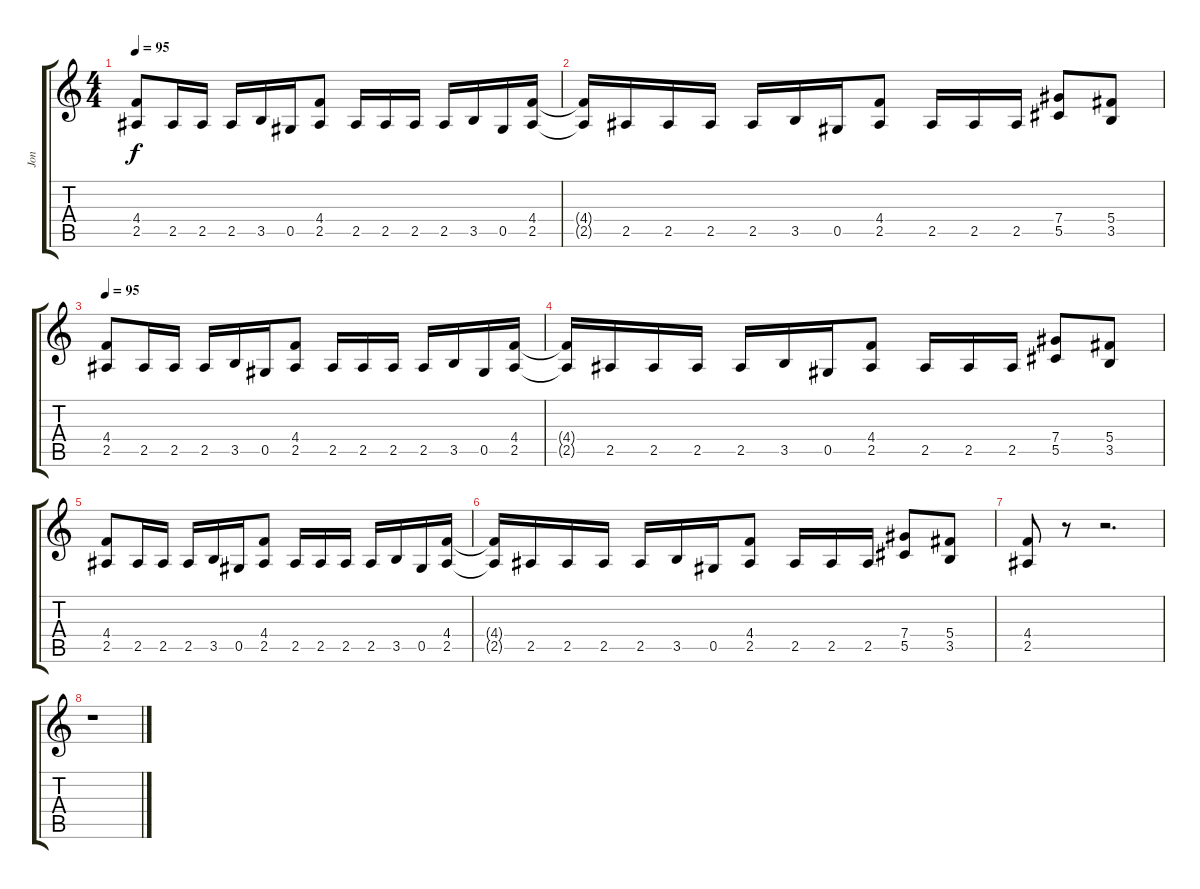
\track ("Jon" "Jon") {instrument distortionguitar}
\staff {score tabs}
\tuning (Eb4 Bb3 Gb3 Db3 Ab2 Eb2) {hide}
\ts (4 4)
\tempo 95
\clef g2
\ks c
(4.4 2.5).8{dy f} 2.5.16 2.5.16 2.5.16 3.5.16 0.5.16 (4.4 2.5).8 2.5.16 2.5.16 2.5.16 2.5.16 3.5.16 0.5.16 (4.4 2.5).16 |
(4.4{t} 2.5{t}).16 2.5.16 2.5.16 2.5.16 2.5.16 3.5.16 0.5.16 (4.4 2.5).8 2.5.16 2.5.16 2.5.16 (7.4 5.5).8 (5.4 3.5).8 |
\tempo 95
(4.4 2.5).8 2.5.16 2.5.16 2.5.16 3.5.16 0.5.16 (4.4 2.5).8 2.5.16 2.5.16 2.5.16 2.5.16 3.5.16 0.5.16 (4.4 2.5).16 |
(4.4{t} 2.5{t}).16 2.5.16 2.5.16 2.5.16 2.5.16 3.5.16 0.5.16 (4.4 2.5).8 2.5.16 2.5.16 2.5.16 (7.4 5.5).8 (5.4 3.5).8 |
(4.4 2.5).8 2.5.16 2.5.16 2.5.16 3.5.16 0.5.16 (4.4 2.5).8 2.5.16 2.5.16 2.5.16 2.5.16 3.5.16 0.5.16 (4.4 2.5).16 |
(4.4{t} 2.5{t}).16 2.5.16 2.5.16 2.5.16 2.5.16 3.5.16 0.5.16 (4.4 2.5).8 2.5.16 2.5.16 2.5.16 (7.4 5.5).8 (5.4 3.5).8 |
(4.4 2.5).8 r.8 r.2{d} |
r.1
